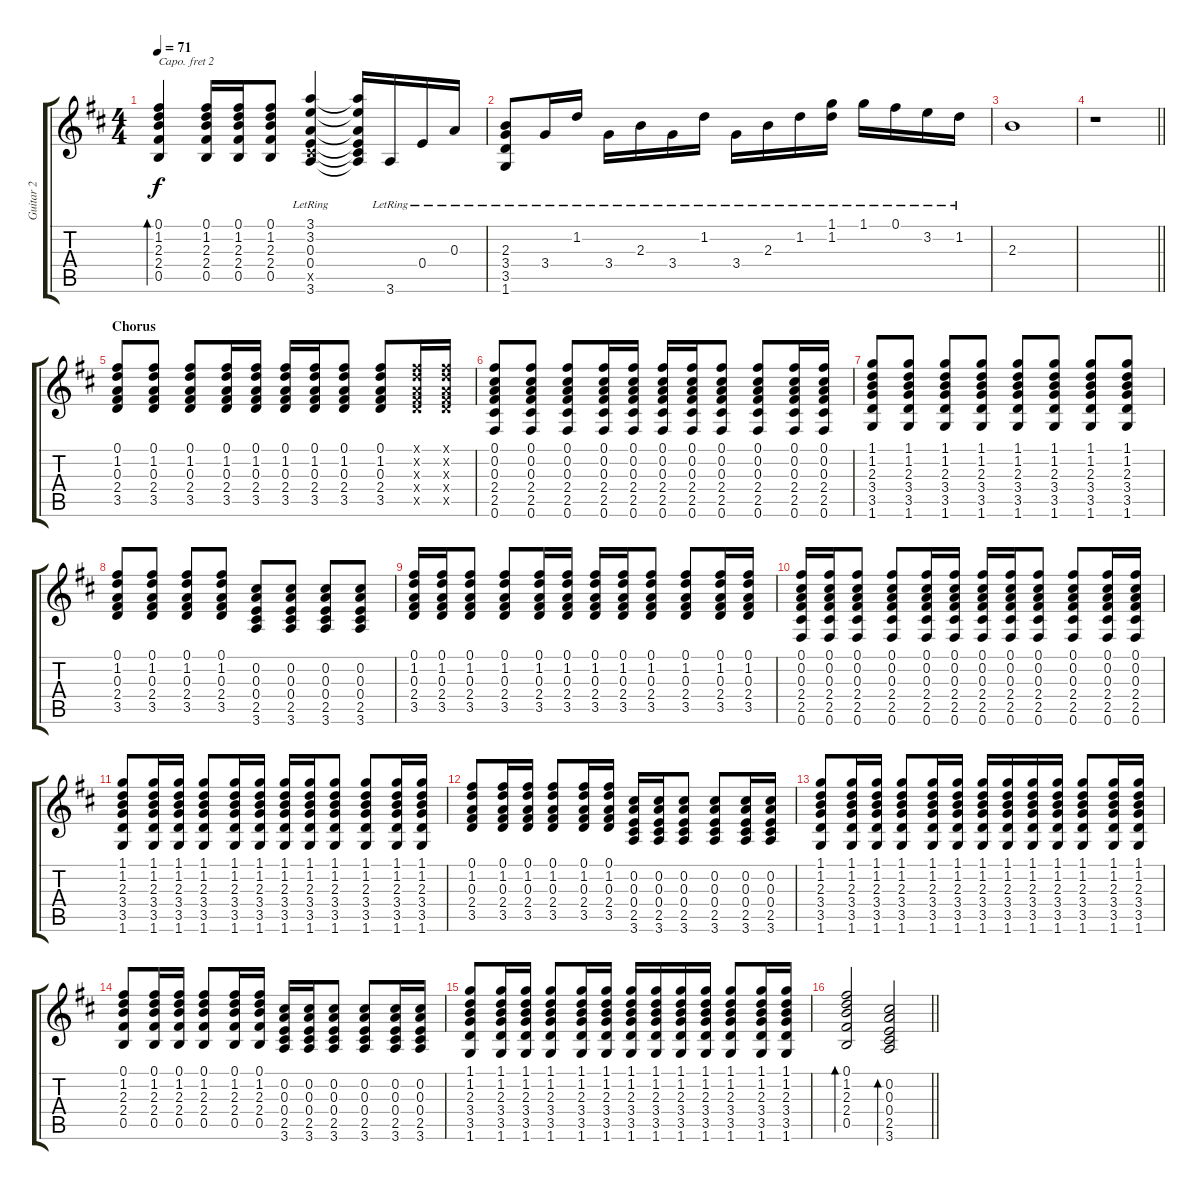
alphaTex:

\track ("Guitar 2" "Guitar 2") {instrument acousticguitarsteel}
\staff {score tabs}
\capo 2
\tuning (E4 B3 G3 D3 A2 E2) {hide}
\ts (4 4)
\tempo 71
\clef g2
\ks bminor
(0.1 1.2 2.3 2.4 0.5).4{bd 120 dy f} (0.1 1.2 2.3 2.4 0.5).16 (0.1 1.2 2.3 2.4 0.5).16 (0.1 1.2 2.3 2.4 0.5).8 (3.1{lr} 3.2{lr} 0.3{lr} 0.4{lr} 2.5{x} 3.6{lr}).4 (3.1{t} 3.2{t} 0.3{t} 0.4{t} 2.5{t} 3.6{t}).16 3.6{lr}.16 0.4{lr}.16 0.3{lr}.16 |
(2.3{lr} 3.4{lr} 3.5{lr} 1.6{lr}).8 3.4{lr}.16 1.2{lr}.16 3.4{lr}.16 2.3{lr}.16 3.4{lr}.16 1.2{lr}.16 3.4{lr}.16 2.3{lr}.16 1.2{lr}.16 (1.1{lr} 1.2{lr}).16 1.1{lr}.16 0.1{lr}.16 3.2{lr}.16 1.2{lr}.16 |
2.3.1 |
\barLineRight lightlight
r.1 |
\section ("" "Chorus")
(0.1 1.2 0.3 2.4 3.5).8 (0.1 1.2 0.3 2.4 3.5).8 (0.1 1.2 0.3 2.4 3.5).8 (0.1 1.2 0.3 2.4 3.5).16 (0.1 1.2 0.3 2.4 3.5).16 (0.1 1.2 0.3 2.4 3.5).16 (0.1 1.2 0.3 2.4 3.5).16 (0.1 1.2 0.3 2.4 3.5).8 (0.1 1.2 0.3 2.4 3.5).8 (0.1{x} 1.2{x} 0.3{x} 2.4{x} 3.5{x}).16 (0.1{x} 1.2{x} 0.3{x} 2.4{x} 3.5{x}).16 |
(0.1 0.2 0.3 2.4 2.5 0.6).8 (0.1 0.2 0.3 2.4 2.5 0.6).8 (0.1 0.2 0.3 2.4 2.5 0.6).8 (0.1 0.2 0.3 2.4 2.5 0.6).16 (0.1 0.2 0.3 2.4 2.5 0.6).16 (0.1 0.2 0.3 2.4 2.5 0.6).16 (0.1 0.2 0.3 2.4 2.5 0.6).16 (0.1 0.2 0.3 2.4 2.5 0.6).8 (0.1 0.2 0.3 2.4 2.5 0.6).8 (0.1 0.2 0.3 2.4 2.5 0.6).16 (0.1 0.2 0.3 2.4 2.5 0.6).16 |
(1.1 1.2 2.3 3.4 3.5 1.6).8 (1.1 1.2 2.3 3.4 3.5 1.6).8 (1.1 1.2 2.3 3.4 3.5 1.6).8 (1.1 1.2 2.3 3.4 3.5 1.6).8 (1.1 1.2 2.3 3.4 3.5 1.6).8 (1.1 1.2 2.3 3.4 3.5 1.6).8 (1.1 1.2 2.3 3.4 3.5 1.6).8 (1.1 1.2 2.3 3.4 3.5 1.6).8 |
(0.1 1.2 0.3 2.4 3.5).8 (0.1 1.2 0.3 2.4 3.5).8 (0.1 1.2 0.3 2.4 3.5).8 (0.1 1.2 0.3 2.4 3.5).8 (0.2 0.3 0.4 2.5 3.6).8 (0.2 0.3 0.4 2.5 3.6).8 (0.2 0.3 0.4 2.5 3.6).8 (0.2 0.3 0.4 2.5 3.6).8 |
(0.1 1.2 0.3 2.4 3.5).16 (0.1 1.2 0.3 2.4 3.5).16 (0.1 1.2 0.3 2.4 3.5).8 (0.1 1.2 0.3 2.4 3.5).8 (0.1 1.2 0.3 2.4 3.5).16 (0.1 1.2 0.3 2.4 3.5).16 (0.1 1.2 0.3 2.4 3.5).16 (0.1 1.2 0.3 2.4 3.5).16 (0.1 1.2 0.3 2.4 3.5).8 (0.1 1.2 0.3 2.4 3.5).8 (0.1 1.2 0.3 2.4 3.5).16 (0.1 1.2 0.3 2.4 3.5).16 |
(0.1 0.2 0.3 2.4 2.5 0.6).16 (0.1 0.2 0.3 2.4 2.5 0.6).16 (0.1 0.2 0.3 2.4 2.5 0.6).8 (0.1 0.2 0.3 2.4 2.5 0.6).8 (0.1 0.2 0.3 2.4 2.5 0.6).16 (0.1 0.2 0.3 2.4 2.5 0.6).16 (0.1 0.2 0.3 2.4 2.5 0.6).16 (0.1 0.2 0.3 2.4 2.5 0.6).16 (0.1 0.2 0.3 2.4 2.5 0.6).8 (0.1 0.2 0.3 2.4 2.5 0.6).8 (0.1 0.2 0.3 2.4 2.5 0.6).16 (0.1 0.2 0.3 2.4 2.5 0.6).16 |
(1.1 1.2 2.3 3.4 3.5 1.6).8 (1.1 1.2 2.3 3.4 3.5 1.6).16 (1.1 1.2 2.3 3.4 3.5 1.6).16 (1.1 1.2 2.3 3.4 3.5 1.6).8 (1.1 1.2 2.3 3.4 3.5 1.6).16 (1.1 1.2 2.3 3.4 3.5 1.6).16 (1.1 1.2 2.3 3.4 3.5 1.6).16 (1.1 1.2 2.3 3.4 3.5 1.6).16 (1.1 1.2 2.3 3.4 3.5 1.6).8 (1.1 1.2 2.3 3.4 3.5 1.6).8 (1.1 1.2 2.3 3.4 3.5 1.6).16 (1.1 1.2 2.3 3.4 3.5 1.6).16 |
(0.1 1.2 0.3 2.4 3.5).8 (0.1 1.2 0.3 2.4 3.5).16 (0.1 1.2 0.3 2.4 3.5).16 (0.1 1.2 0.3 2.4 3.5).8 (0.1 1.2 0.3 2.4 3.5).16 (0.1 1.2 0.3 2.4 3.5).16 (0.2 0.3 0.4 2.5 3.6).16 (0.2 0.3 0.4 2.5 3.6).16 (0.2 0.3 0.4 2.5 3.6).8 (0.2 0.3 0.4 2.5 3.6).8 (0.2 0.3 0.4 2.5 3.6).16 (0.2 0.3 0.4 2.5 3.6).16 |
(1.1 1.2 2.3 3.4 3.5 1.6).8 (1.1 1.2 2.3 3.4 3.5 1.6).16 (1.1 1.2 2.3 3.4 3.5 1.6).16 (1.1 1.2 2.3 3.4 3.5 1.6).8 (1.1 1.2 2.3 3.4 3.5 1.6).16 (1.1 1.2 2.3 3.4 3.5 1.6).16 (1.1 1.2 2.3 3.4 3.5 1.6).16 (1.1 1.2 2.3 3.4 3.5 1.6).16 (1.1 1.2 2.3 3.4 3.5 1.6).16 (1.1 1.2 2.3 3.4 3.5 1.6).16 (1.1 1.2 2.3 3.4 3.5 1.6).8 (1.1 1.2 2.3 3.4 3.5 1.6).16 (1.1 1.2 2.3 3.4 3.5 1.6).16 |
(0.1 1.2 2.3 2.4 0.5).8 (0.1 1.2 2.3 2.4 0.5).16 (0.1 1.2 2.3 2.4 0.5).16 (0.1 1.2 2.3 2.4 0.5).8 (0.1 1.2 2.3 2.4 0.5).16 (0.1 1.2 2.3 2.4 0.5).16 (0.2 0.3 0.4 2.5 3.6).16 (0.2 0.3 0.4 2.5 3.6).16 (0.2 0.3 0.4 2.5 3.6).8 (0.2 0.3 0.4 2.5 3.6).8 (0.2 0.3 0.4 2.5 3.6).16 (0.2 0.3 0.4 2.5 3.6).16 |
(1.1 1.2 2.3 3.4 3.5 1.6).8 (1.1 1.2 2.3 3.4 3.5 1.6).16 (1.1 1.2 2.3 3.4 3.5 1.6).16 (1.1 1.2 2.3 3.4 3.5 1.6).8 (1.1 1.2 2.3 3.4 3.5 1.6).16 (1.1 1.2 2.3 3.4 3.5 1.6).16 (1.1 1.2 2.3 3.4 3.5 1.6).16 (1.1 1.2 2.3 3.4 3.5 1.6).16 (1.1 1.2 2.3 3.4 3.5 1.6).16 (1.1 1.2 2.3 3.4 3.5 1.6).16 (1.1 1.2 2.3 3.4 3.5 1.6).8 (1.1 1.2 2.3 3.4 3.5 1.6).16 (1.1 1.2 2.3 3.4 3.5 1.6).16 |
\barLineRight lightlight
(0.1 1.2 2.3 2.4 0.5).2{bd 120} (0.2 0.3 0.4 2.5 3.6).2{bd 120}
